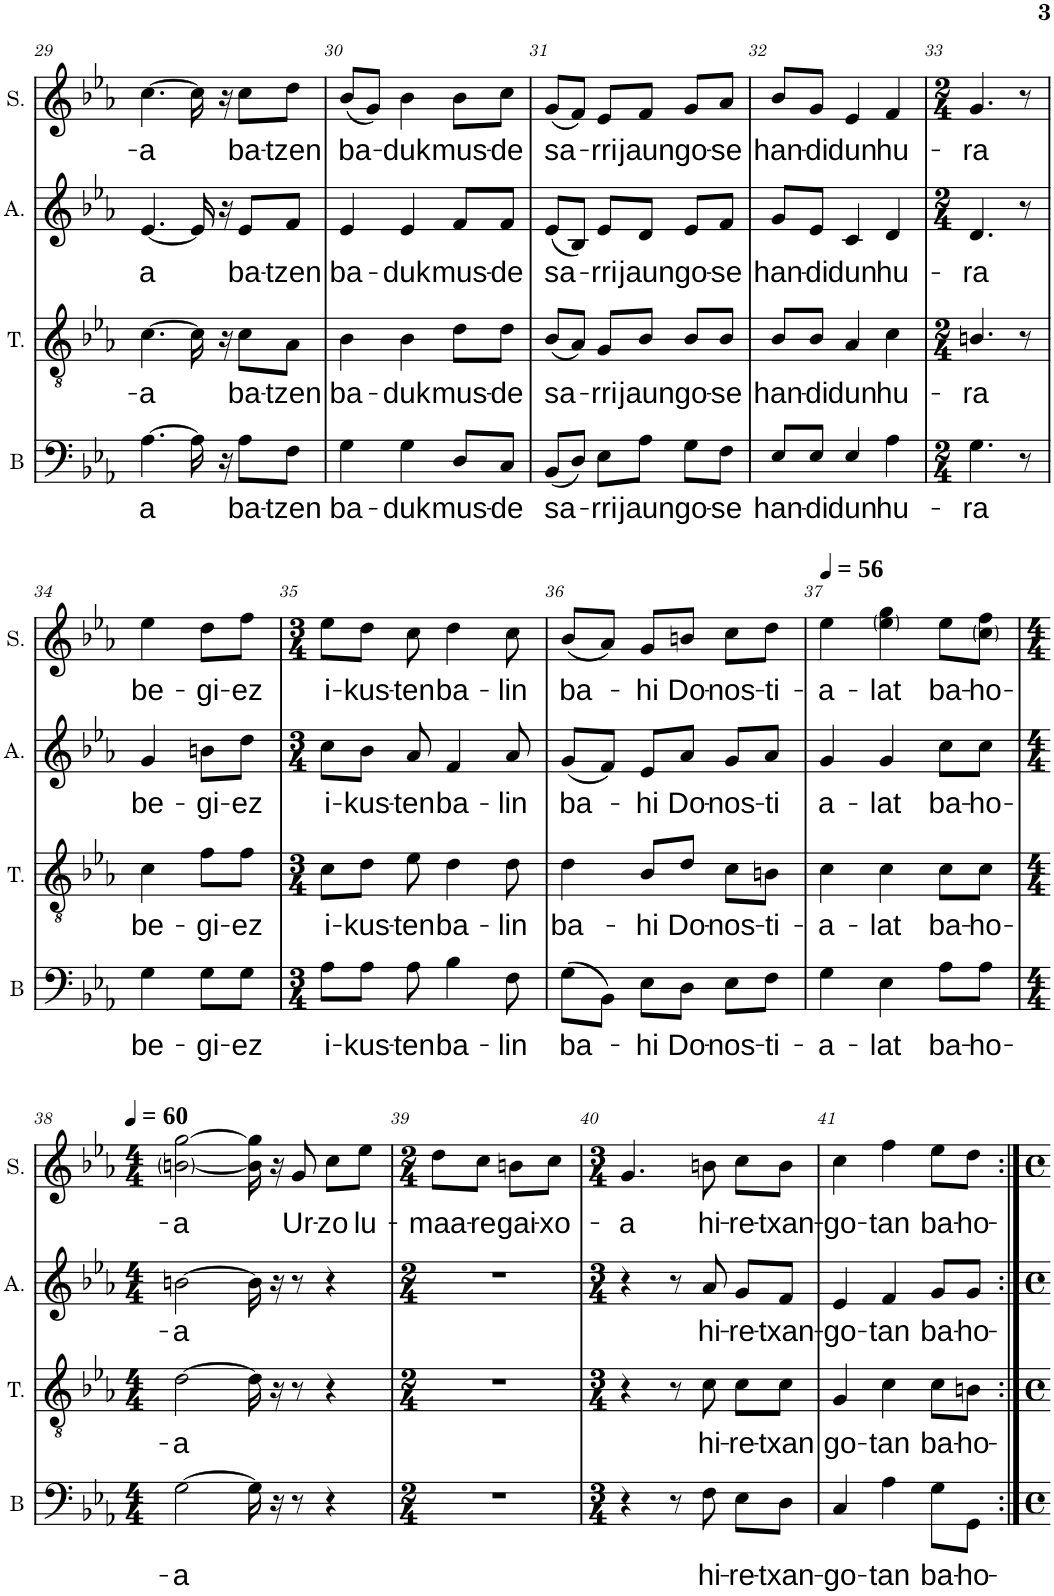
**kern	**text	**kern	**text	**kern	**text	**kern	**text
*part4	*part4	*part3	*part3	*part2	*part2	*part1	*part1
*staff4	*staff4	*staff3	*staff3	*staff2	*staff2	*staff1	*staff1
*I"Basse	*	*I"Ténor	*	*I"Alto	*	*I"Soprano	*
*I'B	*	*I'T.	*	*I'A.	*	*I'S.	*
!!LO:PB:g=z
*clefF4	*	*clefGv2	*	*clefG2	*	*clefG2	*
*k[b-e-a-]	*	*k[b-e-a-]	*	*k[b-e-a-]	*	*k[b-e-a-]	*
*E-:	*	*E-:	*	*E-:	*	*E-:	*
*M3/4	*	*M3/4	*	*M3/4	*	*M3/4	*
=29	=29	=29	=29	=29	=29	=29	=29
!	!LO:LY:b	!	!LO:LY:b	!	!LO:LY:b	!	!LO:LY:b
[4.A-\	-a	[4.c\	-a	[4.e-/	-a	[4.cc\	-a
16A-\]	.	16c\]	.	16e-/]	.	16cc\]	.
16r	.	16r	.	16r	.	16r	.
!	!LO:LY:b	!	!LO:LY:b	!	!LO:LY:b	!	!LO:LY:b
8A-\L	ba-	8c\L	ba-	8e-/L	ba-	8cc\L	ba-
!	!LO:LY:b	!	!LO:LY:b	!	!LO:LY:b	!	!LO:LY:b
8F\J	-tzen	8A-\J	-tzen	8f/J	-tzen	8dd\J	-tzen
=30	=30	=30	=30	=30	=30	=30	=30
!	!LO:LY:b	!	!LO:LY:b	!	!LO:LY:b	!	!LO:LY:b
4G\	ba-	4B-\	ba-	4e-/	ba-	(8b-/L	ba-
.	.	.	.	.	.	8g/J)	.
!	!LO:LY:b	!	!LO:LY:b	!	!LO:LY:b	!	!LO:LY:b
4G\	-duk	4B-\	-duk	4e-/	-duk	4b-\	-duk
!	!LO:LY:b	!	!LO:LY:b	!	!LO:LY:b	!	!LO:LY:b
8D/L	mus-	8d\L	mus-	8f/L	mus-	8b-\L	mus-
!	!LO:LY:b	!	!LO:LY:b	!	!LO:LY:b	!	!LO:LY:b
8C/J	-de	8d\J	-de	8f/J	-de	8cc\J	-de
=31	=31	=31	=31	=31	=31	=31	=31
!	!LO:LY:b	!	!LO:LY:b	!	!LO:LY:b	!	!LO:LY:b
(8BB-/L	sa-	(8B-/L	sa-	(8e-/L	sa-	(8g/L	sa-
8D/J)	.	8A-/J)	.	8B-/J)	.	8f/J)	.
!	!LO:LY:b	!	!LO:LY:b	!	!LO:LY:b	!	!LO:LY:b
8E-\L	-rri	8G/L	-rri	8e-/L	-rri	8e-/L	-rri
!	!LO:LY:b	!	!LO:LY:b	!	!LO:LY:b	!	!LO:LY:b
8A-\J	jaun	8B-/J	jaun	8d/J	jaun	8f/J	jaun
!	!LO:LY:b	!	!LO:LY:b	!	!LO:LY:b	!	!LO:LY:b
8G\L	go-	8B-/L	go-	8e-/L	go-	8g/L	go-
!	!LO:LY:b	!	!LO:LY:b	!	!LO:LY:b	!	!LO:LY:b
8F\J	-se	8B-/J	-se	8f/J	-se	8a-/J	-se
=32	=32	=32	=32	=32	=32	=32	=32
!	!LO:LY:b	!	!LO:LY:b	!	!LO:LY:b	!	!LO:LY:b
8E-/L	han-	8B-/L	han-	8g/L	han-	8b-/L	han-
!	!LO:LY:b	!	!LO:LY:b	!	!LO:LY:b	!	!LO:LY:b
8E-/J	-di	8B-/J	-di	8e-/J	-di	8g/J	-di
!	!LO:LY:b	!	!LO:LY:b	!	!LO:LY:b	!	!LO:LY:b
4E-/	dun	4A-/	dun	4c/	dun	4e-/	dun
!	!LO:LY:b	!	!LO:LY:b	!	!LO:LY:b	!	!LO:LY:b
4A-\	hu-	4c\	hu-	4d/	hu-	4f/	hu-
=33	=33	=33	=33	=33	=33	=33	=33
*M2/4	*	*M2/4	*	*M2/4	*	*M2/4	*
!	!LO:LY:b	!	!LO:LY:b	!	!LO:LY:b	!	!LO:LY:b
4.G\	-ra	4.Bn/	-ra	4.d/	-ra	4.g/	-ra
8r	.	8r	.	8r	.	8r	.
!!LO:LB:g=z
=34	=34	=34	=34	=34	=34	=34	=34
!	!LO:LY:b	!	!LO:LY:b	!	!LO:LY:b	!	!LO:LY:b
4G\	be-	4c\	be-	4g/	be-	4ee-\	be-
!	!LO:LY:b	!	!LO:LY:b	!	!LO:LY:b	!	!LO:LY:b
8G\L	-gi-	8f\L	-gi-	8bn\L	-gi-	8dd\L	-gi-
!	!LO:LY:b	!	!LO:LY:b	!	!LO:LY:b	!	!LO:LY:b
8G\J	-ez	8f\J	-ez	8dd\J	-ez	8ff\J	-ez
=35	=35	=35	=35	=35	=35	=35	=35
*M3/4	*	*M3/4	*	*M3/4	*	*M3/4	*
!	!LO:LY:b	!	!LO:LY:b	!	!LO:LY:b	!	!LO:LY:b
8A-\L	i-	8c\L	i-	8cc\L	i-	8ee-\L	i-
!	!LO:LY:b	!	!LO:LY:b	!	!LO:LY:b	!	!LO:LY:b
8A-\J	-kus-	8d\J	-kus-	8b-\J	-kus-	8dd\J	-kus-
!	!LO:LY:b	!	!LO:LY:b	!	!LO:LY:b	!	!LO:LY:b
8A-\	-ten	8e-\	-ten	8a-/	-ten	8cc\	-ten
!	!LO:LY:b	!	!LO:LY:b	!	!LO:LY:b	!	!LO:LY:b
4B-\	ba-	4d\	ba-	4f/	ba-	4dd\	ba-
!	!LO:LY:b	!	!LO:LY:b	!	!LO:LY:b	!	!LO:LY:b
8F\	-lin	8d\	-lin	8a-/	-lin	8cc\	-lin
=36	=36	=36	=36	=36	=36	=36	=36
!	!LO:LY:b	!	!LO:LY:b	!	!LO:LY:b	!	!LO:LY:b
(8G\L	ba-	4d\	ba-	(8g/L	ba-	(8b-/L	ba-
8BB-\J)	.	.	.	8f/J)	.	8a-/J)	.
!	!LO:LY:b	!	!LO:LY:b	!	!LO:LY:b	!	!LO:LY:b
8E-\L	-hi	8B-/L	-hi	8e-/L	-hi	8g/L	-hi
!	!LO:LY:b	!	!LO:LY:b	!	!LO:LY:b	!	!LO:LY:b
8D\J	Do-	8d/J	Do-	8a-/J	Do-	8bn/J	Do-
!	!LO:LY:b	!	!LO:LY:b	!	!LO:LY:b	!	!LO:LY:b
8E-\L	-nos-	8c\L	-nos-	8g/L	-nos-	8cc\L	-nos-
!	!LO:LY:b	!	!LO:LY:b	!	!LO:LY:b	!	!LO:LY:b
8F\J	-ti-	8Bn\J	-ti-	8a-/J	-ti	8dd\J	-ti-
=37	=37	=37	=37	=37	=37	=37	=37
*	*	*	*	*	*	*MM56	*
!	!LO:LY:b	!	!LO:LY:b	!	!LO:LY:b	!	!LO:LY:b
4G\	-a-	4c\	-a-	4g/	-a-	4ee-\	-a-
!	!LO:LY:b	!	!LO:LY:b	!	!LO:LY:b	!	!LO:LY:b
4E-\	-lat	4c\	-lat	4g/	-lat	4ee-\ 4gg\	-lat
!	!LO:LY:b	!	!LO:LY:b	!	!LO:LY:b	!	!LO:LY:b
8A-\L	ba-	8c\L	ba-	8cc\L	ba-	8ee-\L	ba-
!	!LO:LY:b	!	!LO:LY:b	!	!LO:LY:b	!	!LO:LY:b
8A-\J	-ho-	8c\J	-ho-	8cc\J	-ho-	8cc\ 8ff\J	-ho-
!!LO:LB:g=z
=38	=38	=38	=38	=38	=38	=38	=38
*M4/4	*	*M4/4	*	*M4/4	*	*M4/4	*
*	*	*	*	*	*	*MM60	*
!	!LO:LY:b	!	!LO:LY:b	!	!LO:LY:b	!	!LO:LY:b
[2G\	-a	[2d\	-a	[2bn\	-a	[2bn\ [2gg\	-a
16G\]	.	16d\]	.	16b\]	.	16b\] 16gg\]	.
16r	.	16r	.	16r	.	16r	.
!	!	!	!	!	!	!	!LO:LY:b
8r	.	8r	.	8r	.	8g/	Ur-
!	!	!	!	!	!	!	!LO:LY:b
4r	.	4r	.	4r	.	8cc\L	-zo
!	!	!	!	!	!	!	!LO:LY:b
.	.	.	.	.	.	8ee-\J	lu-
=39	=39	=39	=39	=39	=39	=39	=39
*M2/4	*	*M2/4	*	*M2/4	*	*M2/4	*
!	!	!	!	!	!	!	!LO:LY:b
2r	.	2r	.	2r	.	8dd\L	-maa-
!	!	!	!	!	!	!	!LO:LY:b
.	.	.	.	.	.	8cc\J	-re
!	!	!	!	!	!	!	!LO:LY:b
.	.	.	.	.	.	8bn\L	gai-
!	!	!	!	!	!	!	!LO:LY:b
.	.	.	.	.	.	8cc\J	-xo-
=40	=40	=40	=40	=40	=40	=40	=40
*M3/4	*	*M3/4	*	*M3/4	*	*M3/4	*
!	!	!	!	!	!	!	!LO:LY:b
4r	.	4r	.	4r	.	4.g/	-a
8r	.	8r	.	8r	.	.	.
!	!LO:LY:b	!	!LO:LY:b	!	!LO:LY:b	!	!LO:LY:b
8F\	hi-	8c\	hi-	8a-/	hi-	8bn\	hi-
!	!LO:LY:b	!	!LO:LY:b	!	!LO:LY:b	!	!LO:LY:b
8E-\L	-re-	8c\L	-re-	8g/L	-re-	8cc\L	-re-
!	!LO:LY:b	!	!LO:LY:b	!	!LO:LY:b	!	!LO:LY:b
8D\J	-txan-	8c\J	-txan	8f/J	-txan-	8b\J	-txan-
=41	=41	=41	=41	=41	=41	=41	=41
!	!LO:LY:b	!	!LO:LY:b	!	!LO:LY:b	!	!LO:LY:b
4C/	-go-	4G/	-go-	4e-/	-go-	4cc\	-go-
!	!LO:LY:b	!	!LO:LY:b	!	!LO:LY:b	!	!LO:LY:b
4A-\	-tan	4c\	-tan	4f/	-tan	4ff\	-tan
!	!LO:LY:b	!	!LO:LY:b	!	!LO:LY:b	!	!LO:LY:b
8G\L	ba-	8c\L	ba-	8g/L	ba-	8ee-\L	ba-
!	!LO:LY:b	!	!LO:LY:b	!	!LO:LY:b	!	!LO:LY:b
8GG\J	-ho-	8Bn\J	-ho-	8g/J	-ho-	8dd\J	-ho-
=:|!	=:|!	=:|!	=:|!	=:|!	=:|!	=:|!	=:|!
*-	*-	*-	*-	*-	*-	*-	*-
